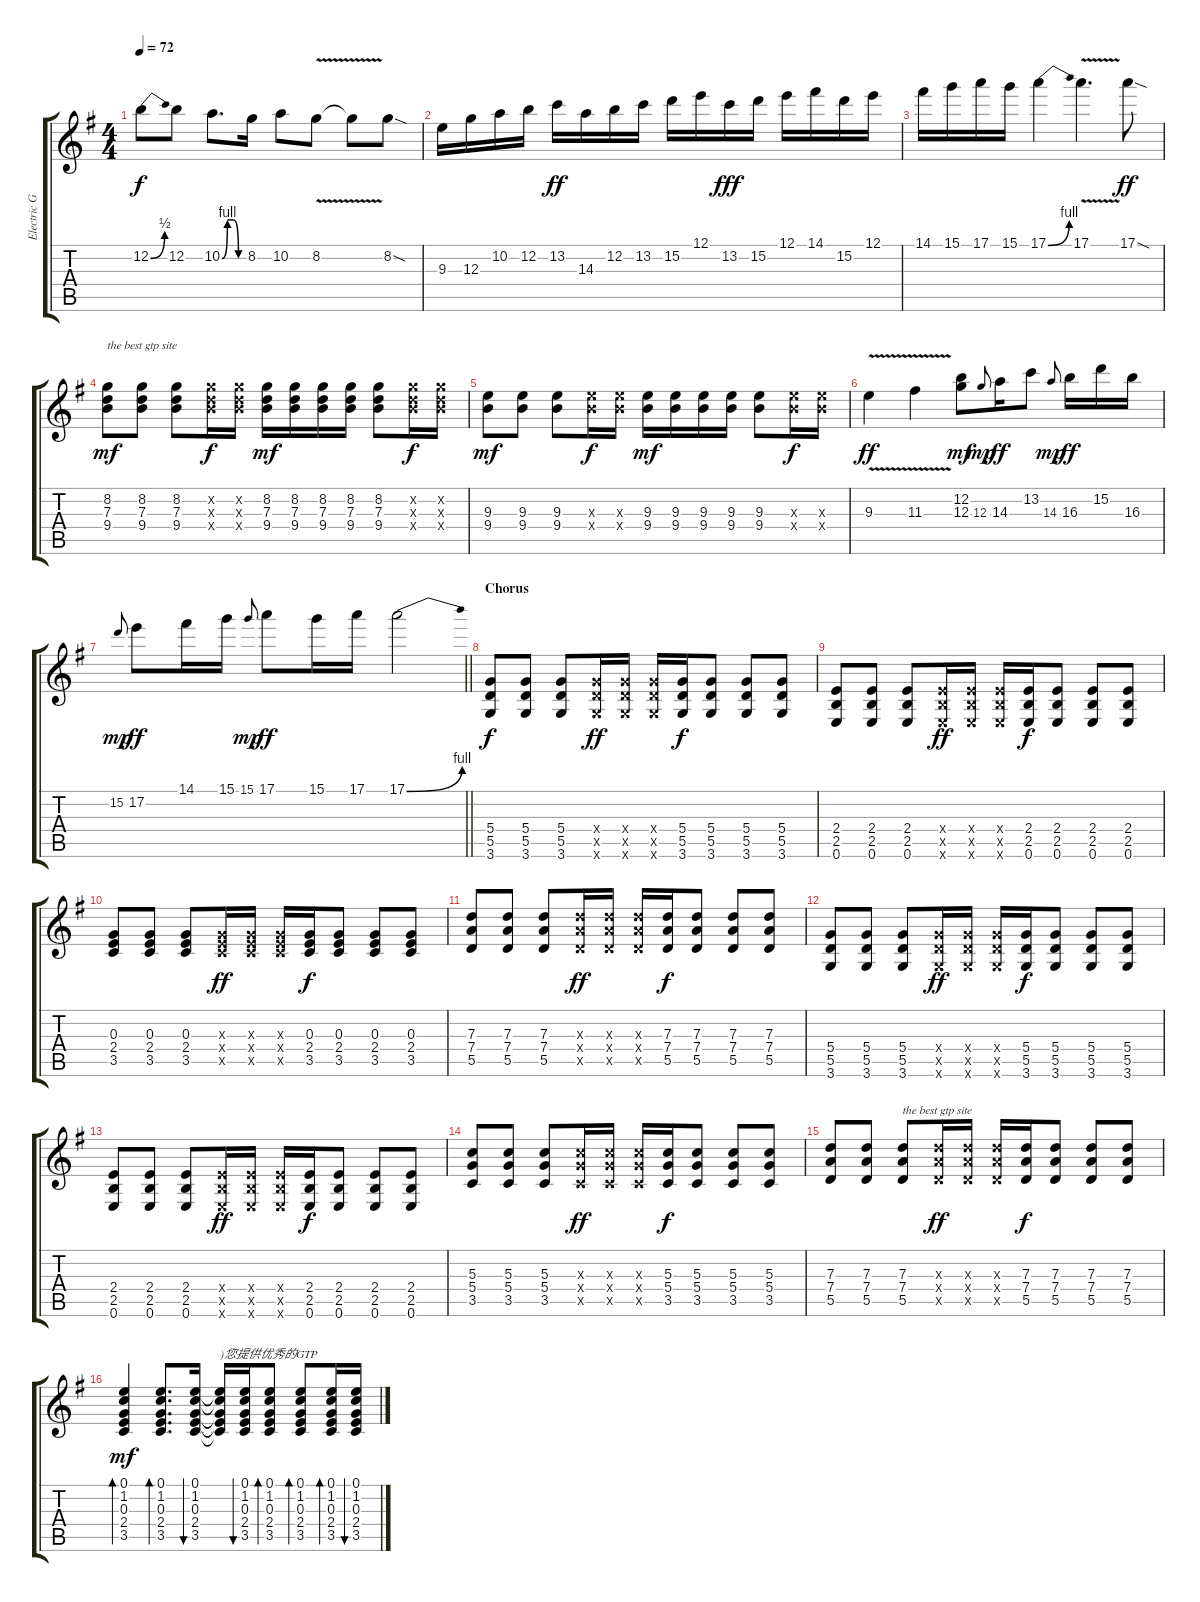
\track ("Electric Guitar (Drive)" "Electric G") {instrument overdrivenguitar}
\staff {score tabs}
\tuning (E4 B3 G3 D3 A2 E2) {hide}
\ts (4 4)
\tempo 72
\clef g2
\ks g
12.2{be (bend 0 0 60 2)}.8{dy f} 12.2.8 10.2{be (custom 0 0 15 4 30 4 45 0 60 0)}.8{d} 8.2.16 10.2.8 8.2{v}.8 8.2{v t}.8 8.2{sod}.8 |
9.3.16 12.3.16 10.2.16 12.2.16 13.2.16{dy ff} 14.3.16 12.2.16 13.2.16 15.2.16 12.1.16 13.2.16{dy fff} 15.2.16 12.1.16 14.1.16 15.2.16 12.1.16 |
14.1.16 15.1.16 17.1.16 15.1.16 17.1{be (bend 0 0 60 4)}.4 17.1{v}.4{d} 17.1{sod}.8{dy ff} |
(8.2 7.3 9.4).8{txt "the best gtp site" dy mf} (8.2 7.3 9.4).8 (8.2 7.3 9.4).8 (8.2{x} 7.3{x} 9.4{x}).16{dy f} (8.2{x} 7.3{x} 9.4{x}).16 (8.2 7.3 9.4).16{dy mf} (8.2 7.3 9.4).16 (8.2 7.3 9.4).16 (8.2 7.3 9.4).16 (8.2 7.3 9.4).8 (8.2{x} 7.3{x} 9.4{x}).16{dy f} (8.2{x} 7.3{x} 9.4{x}).16 |
(9.3 9.4).8{dy mf} (9.3 9.4).8 (9.3 9.4).8 (9.3{x} 9.4{x}).16{dy f} (9.3{x} 9.4{x}).16 (9.3 9.4).16{dy mf} (9.3 9.4).16 (9.3 9.4).16 (9.3 9.4).16 (9.3 9.4).8 (9.3{x} 9.4{x}).16{dy f} (9.3{x} 9.4{x}).16 |
9.3{v}.4{dy ff} 11.3{v}.4 (12.2 12.3).8{dy mf} 12.3.8{gr onbeat dy mp} 14.3.16{dy ff} 13.2.8 14.3.8{gr onbeat dy mp} 16.3.16{dy ff} 15.2.16 16.3.16 |
\barLineRight lightlight
15.2.8{gr onbeat dy mp} 17.2.8{dy ff} 14.1.16 15.1.16 15.1.8{gr onbeat dy mp} 17.1.8{dy ff} 15.1.16 17.1.16 17.1{be (bend 0 0 60 4)}.2{volume 7} |
\section ("" "Chorus")
(5.4 5.5 3.6).8{dy f} (5.4 5.5 3.6).8 (5.4 5.5 3.6).8 (5.4{x} 5.5{x} 3.6{x}).16{dy ff} (5.4{x} 5.5{x} 3.6{x}).16 (5.4{x} 5.5{x} 3.6{x}).16 (5.4 5.5 3.6).16{dy f} (5.4 5.5 3.6).8 (5.4 5.5 3.6).8 (5.4 5.5 3.6).8 |
(2.4 2.5 0.6).8 (2.4 2.5 0.6).8 (2.4 2.5 0.6).8 (2.4{x} 2.5{x} 0.6{x}).16{dy ff} (2.4{x} 2.5{x} 0.6{x}).16 (2.4{x} 2.5{x} 0.6{x}).16 (2.4 2.5 0.6).16{dy f} (2.4 2.5 0.6).8 (2.4 2.5 0.6).8 (2.4 2.5 0.6).8 |
(0.3 2.4 3.5).8 (0.3 2.4 3.5).8 (0.3 2.4 3.5).8 (0.3{x} 2.4{x} 3.5{x}).16{dy ff} (0.3{x} 2.4{x} 3.5{x}).16 (0.3{x} 2.4{x} 3.5{x}).16 (0.3 2.4 3.5).16{dy f} (0.3 2.4 3.5).8 (0.3 2.4 3.5).8 (0.3 2.4 3.5).8 |
(7.3 7.4 5.5).8 (7.3 7.4 5.5).8 (7.3 7.4 5.5).8 (7.3{x} 7.4{x} 5.5{x}).16{dy ff} (7.3{x} 7.4{x} 5.5{x}).16 (7.3{x} 7.4{x} 5.5{x}).16 (7.3 7.4 5.5).16{dy f} (7.3 7.4 5.5).8 (7.3 7.4 5.5).8 (7.3 7.4 5.5).8 |
(5.4 5.5 3.6).8 (5.4 5.5 3.6).8 (5.4 5.5 3.6).8 (5.4{x} 5.5{x} 3.6{x}).16{dy ff} (5.4{x} 5.5{x} 3.6{x}).16 (5.4{x} 5.5{x} 3.6{x}).16 (5.4 5.5 3.6).16{dy f} (5.4 5.5 3.6).8 (5.4 5.5 3.6).8 (5.4 5.5 3.6).8 |
(2.4 2.5 0.6).8 (2.4 2.5 0.6).8 (2.4 2.5 0.6).8 (2.4{x} 2.5{x} 0.6{x}).16{dy ff} (2.4{x} 2.5{x} 0.6{x}).16 (2.4{x} 2.5{x} 0.6{x}).16 (2.4 2.5 0.6).16{dy f} (2.4 2.5 0.6).8 (2.4 2.5 0.6).8 (2.4 2.5 0.6).8 |
(5.3 5.4 3.5).8 (5.3 5.4 3.5).8 (5.3 5.4 3.5).8 (5.3{x} 5.4{x} 3.5{x}).16{dy ff} (5.3{x} 5.4{x} 3.5{x}).16 (5.3{x} 5.4{x} 3.5{x}).16 (5.3 5.4 3.5).16{dy f} (5.3 5.4 3.5).8 (5.3 5.4 3.5).8 (5.3 5.4 3.5).8 |
(7.3 7.4 5.5).8 (7.3 7.4 5.5).8 (7.3 7.4 5.5).8{txt "the best gtp site"} (7.3{x} 7.4{x} 5.5{x}).16{dy ff} (7.3{x} 7.4{x} 5.5{x}).16 (7.3{x} 7.4{x} 5.5{x}).16 (7.3 7.4 5.5).16{dy f} (7.3 7.4 5.5).8 (7.3 7.4 5.5).8 (7.3 7.4 5.5).8 |
(0.1 1.2 0.3 2.4 3.5).4{bd 30 dy mf} (0.1 1.2 0.3 2.4 3.5).8{d bd 30} (0.1 1.2 0.3 2.4 3.5).16{bu 30} (0.1{t} 1.2{t} 0.3{t} 2.4{t} 3.5{t}).16{txt ")您提供优秀的GTP"} (0.1 1.2 0.3 2.4 3.5).16{bu 30} (0.1 1.2 0.3 2.4 3.5).8{bd 30} (0.1 1.2 0.3 2.4 3.5).8{bd 30} (0.1 1.2 0.3 2.4 3.5).16{bd 30} (0.1 1.2 0.3 2.4 3.5).16{bu 30}
